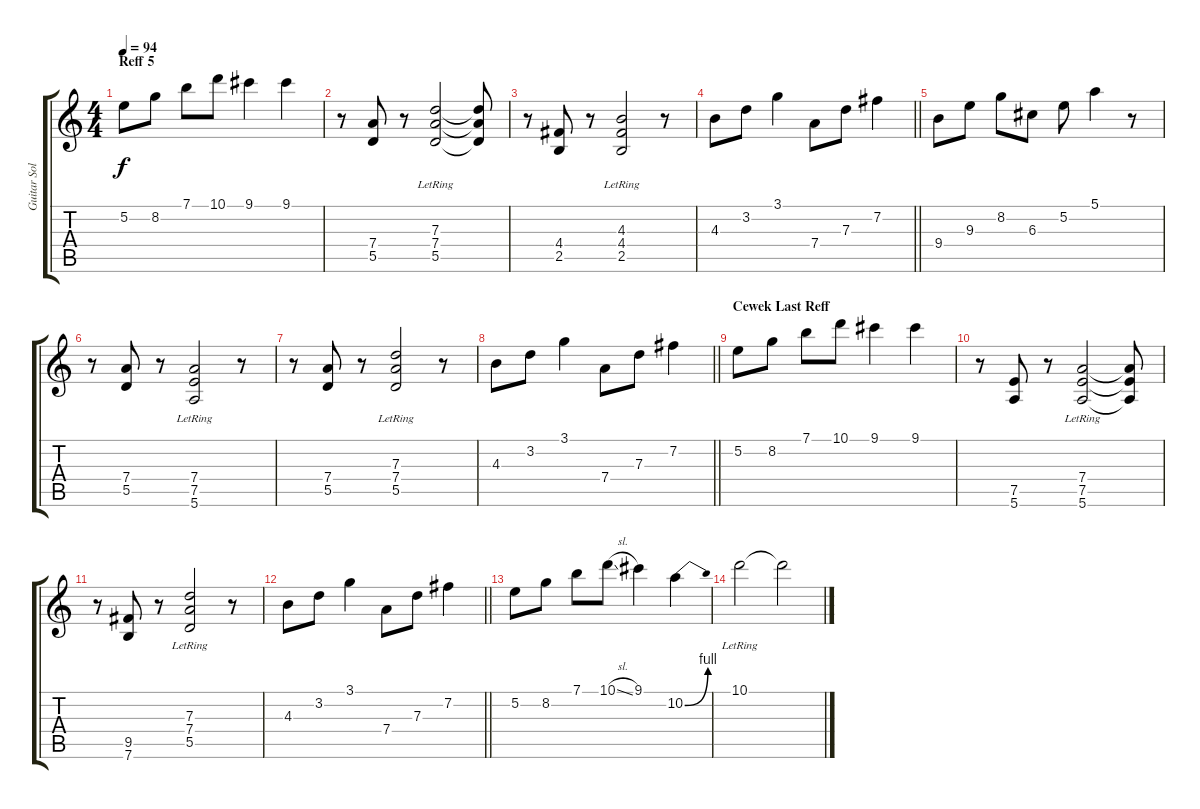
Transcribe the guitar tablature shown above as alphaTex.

\track ("Guitar Solo" "Guitar Sol") {instrument overdrivenguitar}
\staff {score tabs}
\tuning (E4 B3 G3 D3 A2 E2) {hide}
\ts (4 4)
\section ("" "Reff 5")
\tempo 94
\clef g2
\ks c
5.2.8{dy f} 8.2.8 7.1.8 10.1.8 9.1.4 9.1.4 |
r.8 (7.4 5.5).8 r.8 (7.3 7.4 5.5{lr}).2 (7.3{t} 7.4{t} 5.5{t}).8 |
r.8 (4.4 2.5).8 r.8 (4.3 4.4 2.5{lr}).2 r.8 |
\barLineRight lightlight
4.3.8 3.2.8 3.1.4 7.4.8 7.3.8 7.2.4 |
9.4.8 9.3.8 8.2.8 6.3.8 5.2.8 5.1.4 r.8 |
r.8 (7.4 5.5).8 r.8 (7.4 7.5 5.6{lr}).2 r.8 |
r.8 (7.4 5.5).8 r.8 (7.3 7.4{lr} 5.5).2 r.8 |
\barLineRight lightlight
4.3.8 3.2.8 3.1.4 7.4.8 7.3.8 7.2.4 |
\section ("" "Cewek Last Reff")
5.2.8 8.2.8 7.1.8 10.1.8 9.1.4 9.1.4 |
r.8 (7.5 5.6).8 r.8 (7.4{lr} 7.5 5.6).2 (7.4{t} 7.5{t} 5.6{t}).8 |
r.8 (9.5 7.6).8 r.8 (7.3 7.4{lr} 5.5).2 r.8 |
\barLineRight lightlight
4.3.8 3.2.8 3.1.4 7.4.8 7.3.8 7.2.4 |
5.2.8 8.2.8 7.1.8 10.1{sl}.8 9.1.4 10.2{be (bend 0 0 60 4)}.4 |
10.1{lr}.2 10.1{t}.2
